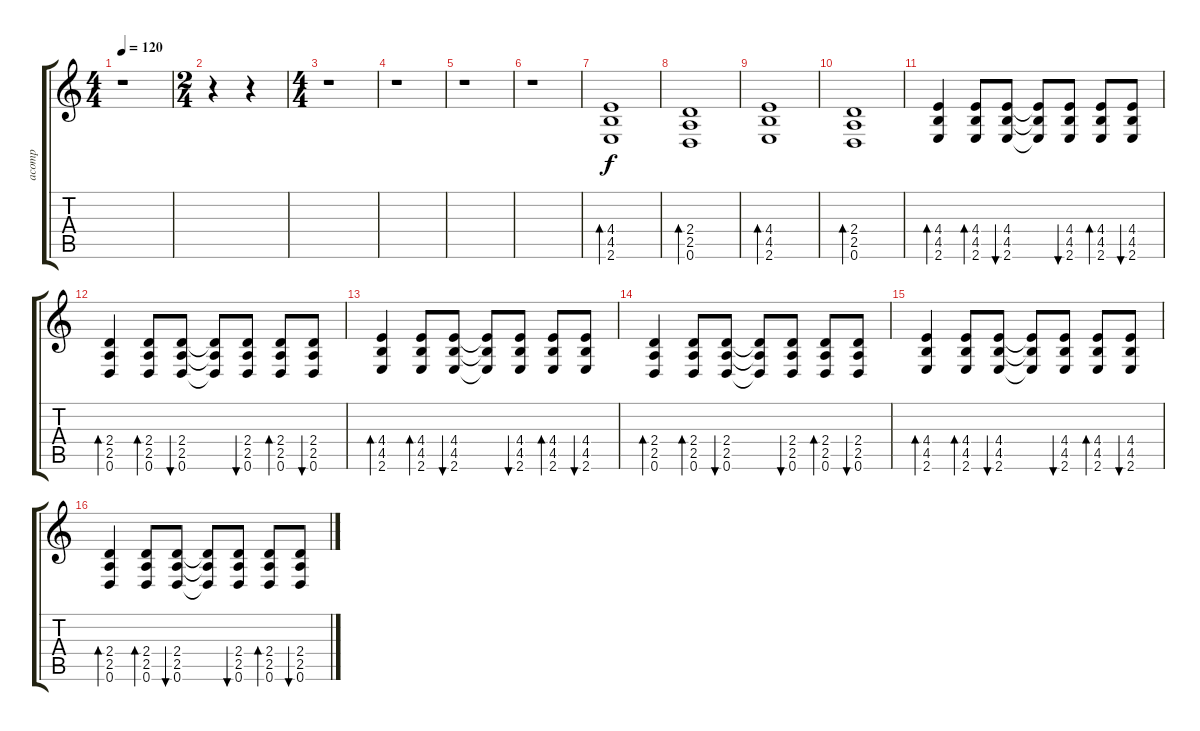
\track ("acomp" "acomp") {instrument acousticguitarsteel}
\staff {score tabs}
\tuning (D4 A3 F3 C3 G2 D2) {hide}
\ts (4 4)
\tempo 120
\clef g2
\ks c
r.1{dy f instrument acousticguitarsteel} |
\ts (2 4)
r.4 r.4 |
\ts (4 4)
r.1 |
r.1 |
r.1 |
r.1 |
(4.4 4.5 2.6).1{bd 60} |
(2.4 2.5 0.6).1{bd 60} |
(4.4 4.5 2.6).1{bd 60} |
(2.4 2.5 0.6).1{bd 60} |
(4.4 4.5 2.6).4{bd 60} (4.4 4.5 2.6).8{bd 60} (4.4 4.5 2.6).8{bu 60} (4.4{t} 4.5{t} 2.6{t}).8 (4.4 4.5 2.6).8{bu 60} (4.4 4.5 2.6).8{bd 60} (4.4 4.5 2.6).8{bu 60} |
(2.4 2.5 0.6).4{bd 60} (2.4 2.5 0.6).8{bd 60} (2.4 2.5 0.6).8{bu 60} (2.4{t} 2.5{t} 0.6{t}).8 (2.4 2.5 0.6).8{bu 60} (2.4 2.5 0.6).8{bd 60} (2.4 2.5 0.6).8{bu 60} |
(4.4 4.5 2.6).4{bd 60} (4.4 4.5 2.6).8{bd 60} (4.4 4.5 2.6).8{bu 60} (4.4{t} 4.5{t} 2.6{t}).8 (4.4 4.5 2.6).8{bu 60} (4.4 4.5 2.6).8{bd 60} (4.4 4.5 2.6).8{bu 60} |
(2.4 2.5 0.6).4{bd 60} (2.4 2.5 0.6).8{bd 60} (2.4 2.5 0.6).8{bu 60} (2.4{t} 2.5{t} 0.6{t}).8 (2.4 2.5 0.6).8{bu 60} (2.4 2.5 0.6).8{bd 60} (2.4 2.5 0.6).8{bu 60} |
(4.4 4.5 2.6).4{bd 60} (4.4 4.5 2.6).8{bd 60} (4.4 4.5 2.6).8{bu 60} (4.4{t} 4.5{t} 2.6{t}).8 (4.4 4.5 2.6).8{bu 60} (4.4 4.5 2.6).8{bd 60} (4.4 4.5 2.6).8{bu 60} |
(2.4 2.5 0.6).4{bd 60} (2.4 2.5 0.6).8{bd 60} (2.4 2.5 0.6).8{bu 60} (2.4{t} 2.5{t} 0.6{t}).8 (2.4 2.5 0.6).8{bu 60} (2.4 2.5 0.6).8{bd 60} (2.4 2.5 0.6).8{bu 60}
